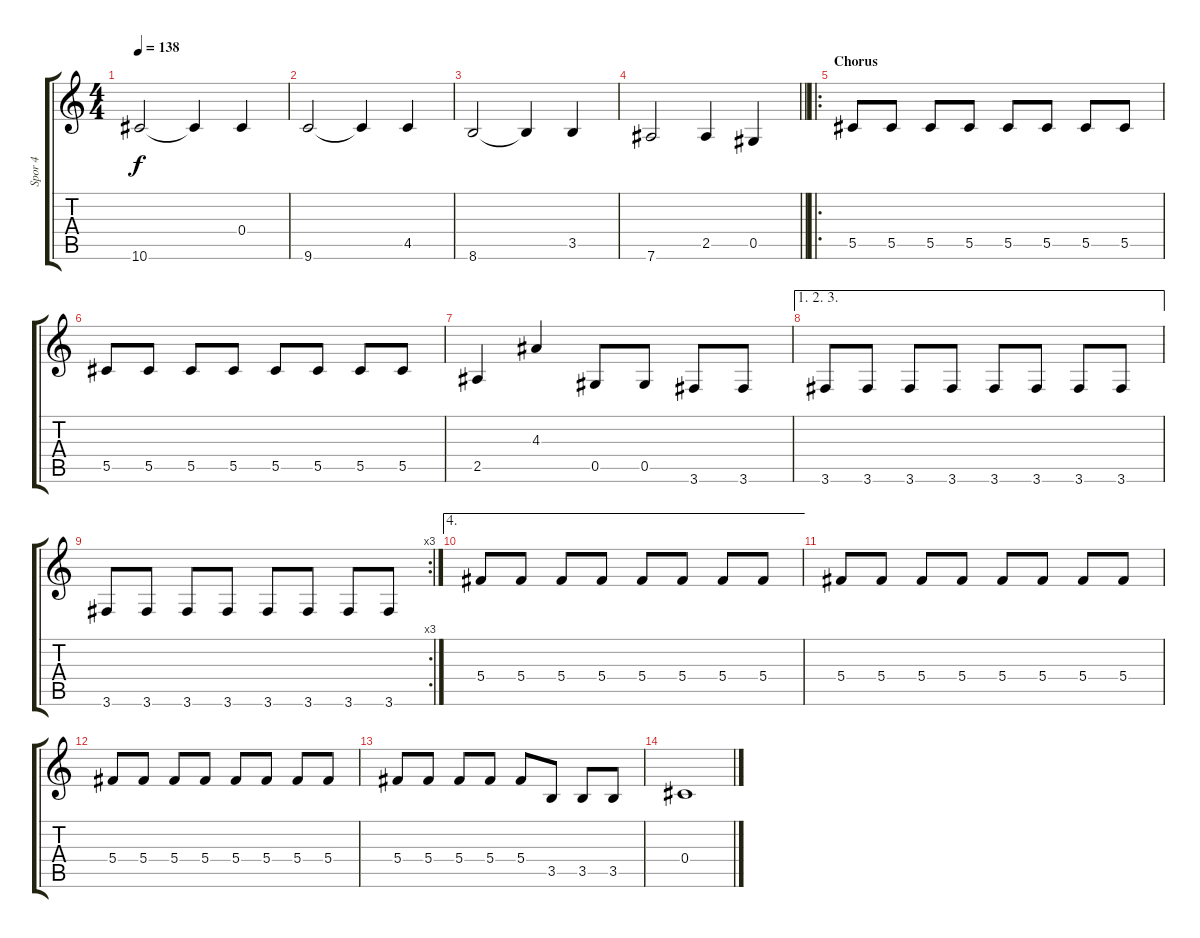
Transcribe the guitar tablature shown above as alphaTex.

\track ("Spor 4" "Spor 4") {instrument electricbasspick}
\staff {score tabs}
\tuning (Eb4 Bb3 Gb3 Db3 Ab2 Eb2) {hide}
\ts (4 4)
\tempo 138
\clef g2
\ks c
10.6.2{dy f} 10.6{t}.4 0.4.4 |
9.6.2 9.6{t}.4 4.5.4 |
8.6.2 8.6{t}.4 3.5.4 |
\barLineRight lightlight
7.6.2 2.5.4 0.5.4 |
\ro
\section ("" "Chorus")
5.5.8 5.5.8 5.5.8 5.5.8 5.5.8 5.5.8 5.5.8 5.5.8 |
5.5.8 5.5.8 5.5.8 5.5.8 5.5.8 5.5.8 5.5.8 5.5.8 |
2.5.4 4.3.4 0.5.8 0.5.8 3.6.8 3.6.8 |
\ae (1 2 3)
3.6.8 3.6.8 3.6.8 3.6.8 3.6.8 3.6.8 3.6.8 3.6.8 |
\rc 3
3.6.8 3.6.8 3.6.8 3.6.8 3.6.8 3.6.8 3.6.8 3.6.8 |
\ae 4
5.4.8 5.4.8 5.4.8 5.4.8 5.4.8 5.4.8 5.4.8 5.4.8 |
5.4.8 5.4.8 5.4.8 5.4.8 5.4.8 5.4.8 5.4.8 5.4.8 |
5.4.8 5.4.8 5.4.8 5.4.8 5.4.8 5.4.8 5.4.8 5.4.8 |
5.4.8 5.4.8 5.4.8 5.4.8 5.4.8 3.5.8 3.5.8 3.5.8 |
0.4.1
